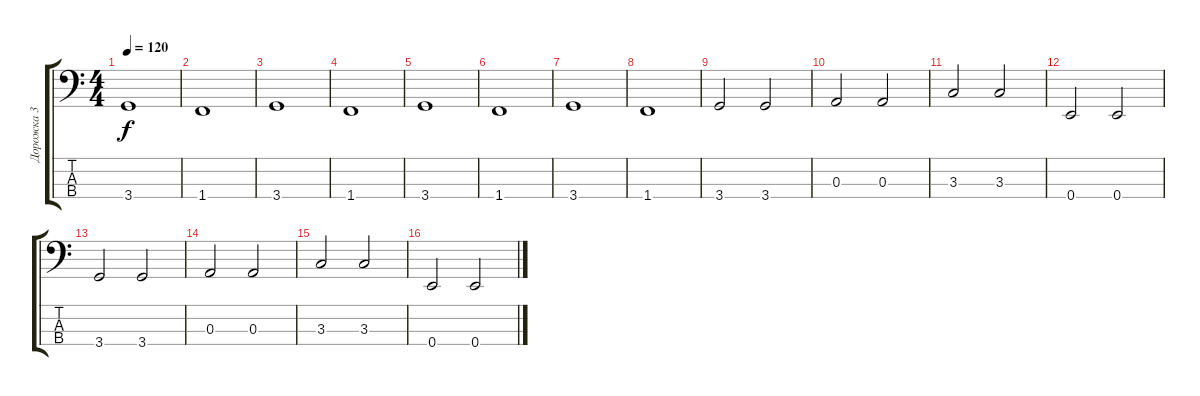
\track ("Дорожка 3" "Дорожка 3") {instrument electricbassfinger}
\staff {score tabs}
\tuning (G2 D2 A1 E1) {hide}
\ts (4 4)
\tempo 120
\clef f4
\ks c
3.4.1{dy f} |
1.4.1 |
3.4.1 |
1.4.1 |
3.4.1 |
1.4.1 |
3.4.1 |
1.4.1 |
3.4.2 3.4.2 |
0.3.2 0.3.2 |
3.3.2 3.3.2 |
0.4.2 0.4.2 |
3.4.2 3.4.2 |
0.3.2 0.3.2 |
3.3.2 3.3.2 |
0.4.2 0.4.2
